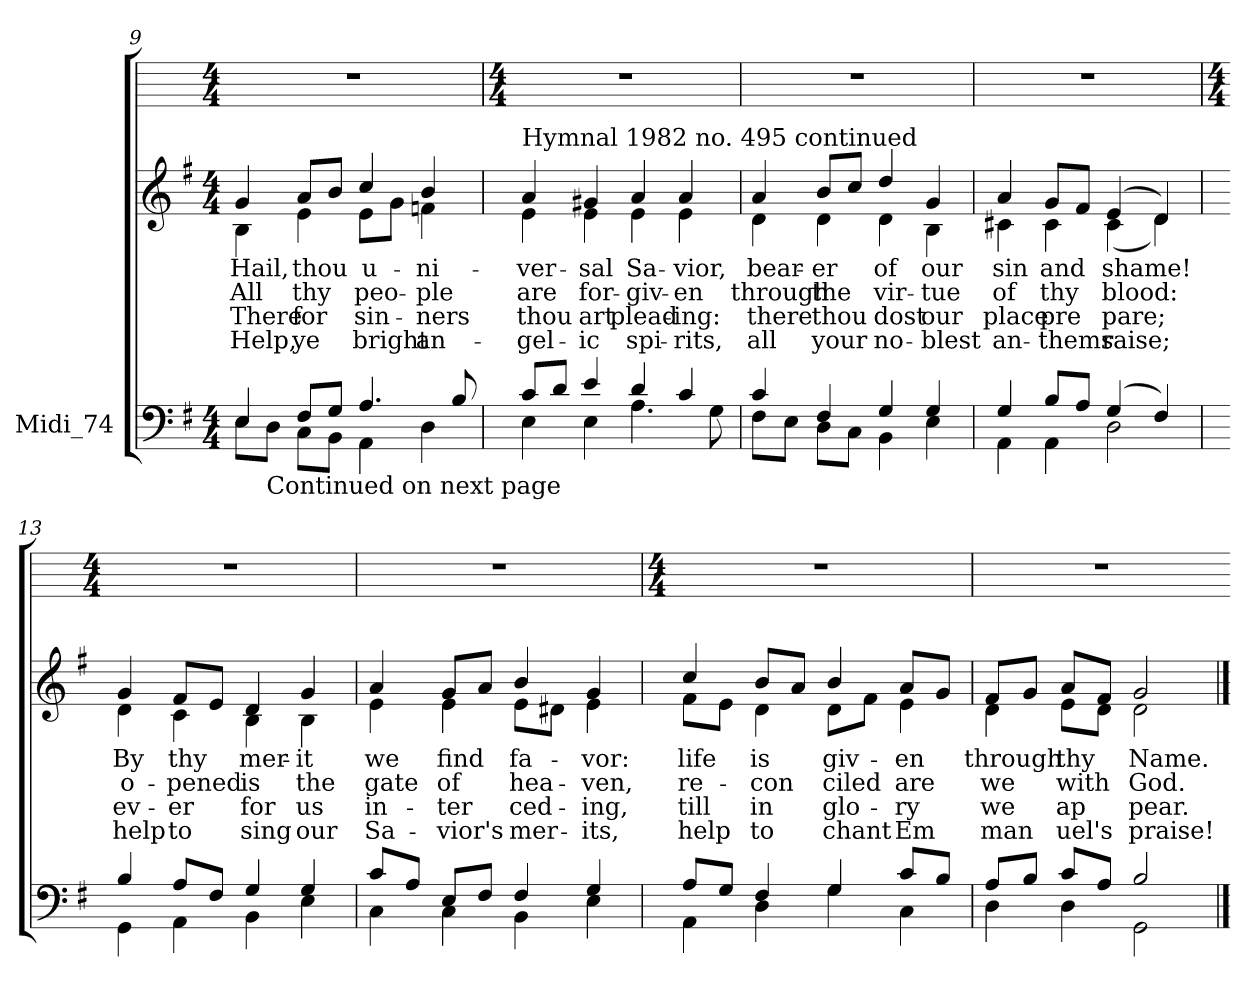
**kern	**kern	**text	**text	**text	**text	**kern
*part3	*part2	*part2	*part2	*part2	*part2	*part1
*staff3	*staff2	*staff2	*staff2	*staff2	*staff2	*staff1
*I"Midi_74	*	*	*	*	*	*
*clefF4	*clefG2	*	*	*	*	*
*k[f#]	*k[f#]	*	*	*	*	*
*G:	*G:	*	*	*	*	*
*M4/4	*M4/4	*	*	*	*	*M4/4
=9	=9	=9	=9	=9	=9	=9
*^	*	*	*	*	*	*
!	!	!	!LO:LY:b	!LO:LY:b	!LO:LY:b	!LO:LY:b	!
*	*	*^	*	*	*	*	*
4E/	8E\L	4g/	4B\	Hail,	All	There	Help,	1r
!	!LO:TX:b:t=Continued on next page	!	!	!	!	!	!	!
.	8D\J	.	.	.	.	.	.	.
!	!	!	!	!LO:LY:b	!LO:LY:b	!LO:LY:b	!LO:LY:b	!
8F#/L	8C\L	8a/L	4e\	thou	thy	for	ye	.
8G/J	8BB\J	8b/J	.	.	.	.	.	.
!	!	!	!	!LO:LY:b	!LO:LY:b	!LO:LY:b	!LO:LY:b	!
4.A/	4AA\	4cc/	8e\L	u-	-peo-	-sin-	-bright	.
.	.	.	8g\J	.	.	.	.	.
!	!	!	!	!LO:LY:b	!LO:LY:b	!LO:LY:b	!LO:LY:b	!
.	4D\	4b/	4fn\	ni-	-ple	ners	an-	.
8B/	.	.	.	.	.	.	.	.
!!LO:LB:g=z
=10	=10	=10	=10	=10	=10	=10	=10	=10
*	*	*	*	*	*	*	*	*M4/4
!	!	!LO:TX:a:t=Hymnal 1982 no. 495 continued	!	!	!	!	!	!
!	!	!	!	!LO:LY:b	!LO:LY:b	!LO:LY:b	!LO:LY:b	!
8c/L	4E\	4a/	4e\	-ver-	-are	thou	gel-	1r
8d/J	.	.	.	.	.	.	.	.
!	!	!	!	!LO:LY:b	!LO:LY:b	!LO:LY:b	!LO:LY:b	!
4e/	4E\	4g#X/	4e\	-sal	for-	-art	ic	.
!	!	!	!	!LO:LY:b	!LO:LY:b	!LO:LY:b	!LO:LY:b	!
4d/	4.A\	4a/	4e\	Sa-	-giv-	-plead-	-spi-	.
!	!	!	!	!LO:LY:b	!LO:LY:b	!LO:LY:b	!LO:LY:b	!
4c/	.	4a/	4e\	-vior,	en	ing:	rits,	.
.	8G\	.	.	.	.	.	.	.
=11	=11	=11	=11	=11	=11	=11	=11	=11
!	!	!	!	!LO:LY:b	!LO:LY:b	!LO:LY:b	!LO:LY:b	!
4c/	8F#\L	4a/	4d\	bear-	-through	there	all	1r
.	8E\J	.	.	.	.	.	.	.
!	!	!	!	!LO:LY:b	!LO:LY:b	!LO:LY:b	!LO:LY:b	!
4F#/	8D\L	8b/L	4d\	er	the	thou	your	.
.	8C\J	8cc/J	.	.	.	.	.	.
!	!	!	!	!LO:LY:b	!LO:LY:b	!LO:LY:b	!LO:LY:b	!
4G/	4BB\	4dd/	4d\	of	vir-	-dost	no-	.
!	!	!	!	!LO:LY:b	!LO:LY:b	!LO:LY:b	!LO:LY:b	!
4G/	4E\	4g/	4B\	-our	tue	our	blest	.
=12	=12	=12	=12	=12	=12	=12	=12	=12
!	!	!	!	!LO:LY:b	!LO:LY:b	!LO:LY:b	!LO:LY:b	!
4G/	4AA\	4a/	4c#X\	sin	of	place	an-	1r
!	!	!	!	!LO:LY:b	!LO:LY:b	!LO:LY:b	!LO:LY:b	!
8B/L	4AA\	8g/L	4c#\	-and	thy	pre	thems	.
8A/J	.	8f#/J	.	.	.	.	.	.
!	!	!	!	!LO:LY:b	!LO:LY:b	!LO:LY:b	!LO:LY:b	!
(>4G/	2D\	(>4e/	(<4c#\	shame!	blood:	pare;	raise;	.
4F#/)	.	4d/)	4d\)	.	.	.	.	.
!!LO:LB:g=z
=13	=13	=13	=13	=13	=13	=13	=13	=13
*	*	*	*	*	*	*	*	*M4/4
!	!	!	!	!LO:LY:b	!LO:LY:b	!LO:LY:b	!LO:LY:b	!
4B/	4GG\	4g/	4d\	By	o-	-ev-	-help	1r
!	!	!	!	!LO:LY:b	!LO:LY:b	!LO:LY:b	!LO:LY:b	!
8A/L	4AA\	8f#/L	4c\	thy	pened	er	to	.
8F#/J	.	8e/J	.	.	.	.	.	.
!	!	!	!	!LO:LY:b	!LO:LY:b	!LO:LY:b	!LO:LY:b	!
4G/	4BB\	4d/	4B\	mer-	-is	for	sing	.
!	!	!	!	!LO:LY:b	!LO:LY:b	!LO:LY:b	!LO:LY:b	!
4G/	4E\	4g/	4B\	it	the	us	our	.
=14	=14	=14	=14	=14	=14	=14	=14	=14
!	!	!	!	!LO:LY:b	!LO:LY:b	!LO:LY:b	!LO:LY:b	!
8c/L	4C\	4a/	4e\	we	gate	in-	-Sa-	1r
8A/J	.	.	.	.	.	.	.	.
!	!	!	!	!LO:LY:b	!LO:LY:b	!LO:LY:b	!LO:LY:b	!
8E/L	4C\	8g/L	4e\	-find	of	ter	vior's	.
8F#/J	.	8a/J	.	.	.	.	.	.
!	!	!	!	!LO:LY:b	!LO:LY:b	!LO:LY:b	!LO:LY:b	!
4F#/	4BB\	4b/	8e\L	fa-	-hea-	-ced-	-mer-	.
.	.	.	8d#X\J	.	.	.	.	.
!	!	!	!	!LO:LY:b	!LO:LY:b	!LO:LY:b	!LO:LY:b	!
4G/	4E\	4g/	4e\	-vor:	ven,	ing,	its,	.
!!LO:LB:g=z
=15	=15	=15	=15	=15	=15	=15	=15	=15
*	*	*	*	*	*	*	*	*M4/4
!	!	!	!	!LO:LY:b	!LO:LY:b	!LO:LY:b	!LO:LY:b	!
8A/L	4AA\	4cc/	8f#\L	life	re-	-till	help	1r
8G/J	.	.	8e\J	.	.	.	.	.
!	!	!	!	!LO:LY:b	!LO:LY:b	!LO:LY:b	!LO:LY:b	!
4F#/	4D\	8b/L	4d\	is	con	in	to	.
.	.	8a/J	.	.	.	.	.	.
!	!	!	!	!LO:LY:b	!LO:LY:b	!LO:LY:b	!LO:LY:b	!
4G/	4G\	4b/	8d\L	giv-	-ciled	glo-	-chant	.
.	.	.	8f#\J	.	.	.	.	.
!	!	!	!	!LO:LY:b	!LO:LY:b	!LO:LY:b	!LO:LY:b	!
8c/L	4C\	8a/L	4e\	en	are	ry	Em	.
8B/J	.	8g/J	.	.	.	.	.	.
=16	=16	=16	=16	=16	=16	=16	=16	=16
!	!	!	!	!LO:LY:b	!LO:LY:b	!LO:LY:b	!LO:LY:b	!
8A/L	4D\	8f#/L	4d\	through	we	we	man	1r
8B/J	.	8g/J	.	.	.	.	.	.
!	!	!	!	!LO:LY:b	!LO:LY:b	!LO:LY:b	!LO:LY:b	!
8c/L	4D\	8a/L	8e\L	thy	with	ap	uel's	.
8A/J	.	8f#/J	8d\J	.	.	.	.	.
!	!	!	!	!LO:LY:b	!LO:LY:b	!LO:LY:b	!LO:LY:b	!
2B/	2GG\	2g/	2d\	Name.	God.	pear.	praise!	.
*v	*v	*	*	*	*	*	*	*
*	*v	*v	*	*	*	*	*
==	==	=	=	=	=	=
*-	*-	*-	*-	*-	*-	*-
